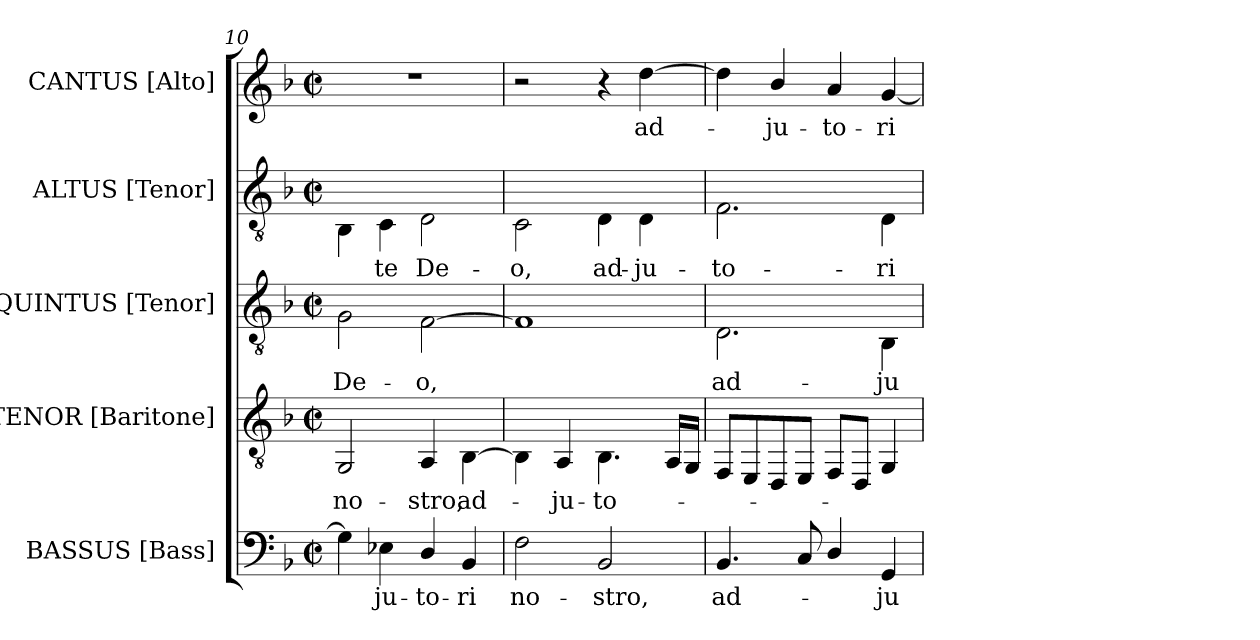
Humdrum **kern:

**kern	**text	**kern	**text	**kern	**text	**kern	**text	**kern	**text
*part5	*part5	*part4	*part4	*part3	*part3	*part2	*part2	*part1	*part1
*staff5	*staff5	*staff4	*staff4	*staff3	*staff3	*staff2	*staff2	*staff1	*staff1
*I"BASSUS [Bass]	*	*I"TENOR [Baritone]	*	*I"QUINTUS [Tenor]	*	*I"ALTUS [Tenor]	*	*I"CANTUS [Alto]	*
*I'B.	*	*I'Bar.	*	*I'T.	*	*I'T.	*	*I'A.	*
!!LO:PB:g=z
*clefF4	*	*clefGv2	*	*clefGv2	*	*clefGv2	*	*clefG2	*
*k[b-]	*	*k[b-]	*	*k[b-]	*	*k[b-]	*	*k[b-]	*
*F:	*	*F:	*	*F:	*	*F:	*	*F:	*
*M2/2	*	*M2/2	*	*M2/2	*	*M2/2	*	*M2/2	*
*met(c|)	*	*met(c|)	*	*met(c|)	*	*met(c|)	*	*met(c|)	*
=10	=10	=10	=10	=10	=10	=10	=10	=10	=10
!	!LO:LY:b:color=#000000	!	!	!	!	!	!	!	!
!	!	!	!LO:LY:b:color=#000000	!	!	!	!	!	!
!	!	!	!	!	!LO:LY:b:color=#000000	!	!	!	!
!	!	!	!	!	!	!	!LO:LY:b:color=#000000	!	!
4Gi\]	-­	2GGi/	no-	2Gi\	De-	4BB-i\	--	1r	.
!	!LO:LY:b:color=#000000	!	!	!	!	!	!	!	!
!	!	!	!	!	!	!	!LO:LY:b:color=#000000	!	!
4E-Xi\	ju-	.	.	.	.	4Ci\	-te	.	.
!	!LO:LY:b:color=#000000	!	!	!	!	!	!	!	!
!	!	!	!LO:LY:b:color=#000000	!	!	!	!	!	!
!	!	!	!	!	!LO:LY:b:color=#000000	!	!	!	!
!	!	!	!	!	!	!	!LO:LY:b:color=#000000	!	!
4Di/	-to-	4AAi/	-stro,	[2Fi\	-o,	2Di\	De-	.	.
!	!LO:LY:b:color=#000000	!	!	!	!	!	!	!	!
!	!	!	!LO:LY:b:color=#000000	!	!	!	!	!	!
4BB-i/	-ri	[4BB-i\	ad-	.	.	.	.	.	.
=11	=11	=11	=11	=11	=11	=11	=11	=11	=11
!	!LO:LY:b:color=#000000	!	!	!	!	!	!	!	!
!	!	!	!	!	!	!	!LO:LY:b:color=#000000	!	!
2Fi\	no-	4BB-i\]	.	1Fi]	.	2Ci\	-o,	2r	.
!	!	!	!LO:LY:b:color=#000000	!	!	!	!	!	!
.	.	4AAi/	-ju-	.	.	.	.	.	.
!	!LO:LY:b:color=#000000	!	!	!	!	!	!	!	!
!	!	!	!LO:LY:b:color=#000000	!	!	!	!	!	!
!	!	!	!	!	!	!	!LO:LY:b:color=#000000	!	!
2BB-i/	-stro,	4.BB-i\	-to-	.	.	4Di\	ad-	4r	.
!	!	!	!	!	!	!	!LO:LY:b:color=#000000	!	!
!	!	!	!	!	!	!	!	!	!LO:LY:b:color=#000000
.	.	.	.	.	.	4Di\	-ju-	[4ddi\	ad-
.	.	16AAi/LL	.	.	.	.	.	.	.
.	.	16GGi/JJ	.	.	.	.	.	.	.
=12	=12	=12	=12	=12	=12	=12	=12	=12	=12
!	!LO:LY:b:color=#000000	!	!	!	!	!	!	!	!
!	!	!	!	!	!LO:LY:b:color=#000000	!	!	!	!
!	!	!	!	!	!	!	!LO:LY:b:color=#000000	!	!
4.BB-i/	ad-	8FFi/L	.	2.Di\	ad-	2.Fi\	-to-	4ddi\]	.
.	.	8EEi/	.	.	.	.	.	.	.
!	!	!	!	!	!	!	!	!	!LO:LY:b:color=#000000
.	.	8DDi/	.	.	.	.	.	4b-i/	-ju-
8Ci/	.	8EEi/J	.	.	.	.	.	.	.
!	!	!	!	!	!	!	!	!	!LO:LY:b:color=#000000
4Di/	.	8FFi/L	.	.	.	.	.	4ai/	-to-
.	.	8DDi/J	.	.	.	.	.	.	.
!	!LO:LY:b:color=#000000	!	!	!	!	!	!	!	!
!	!	!	!	!	!LO:LY:b:color=#000000	!	!	!	!
!	!	!	!	!	!	!	!LO:LY:b:color=#000000	!	!
!	!	!	!	!	!	!	!	!	!LO:LY:b:color=#000000
4GGi/	-ju-	4GGi/	.	4BB-i\	-ju-	4Di\	-ri	[4gi/	-ri
=	=	=	=	=	=	=	=	=	=
*-	*-	*-	*-	*-	*-	*-	*-	*-	*-
